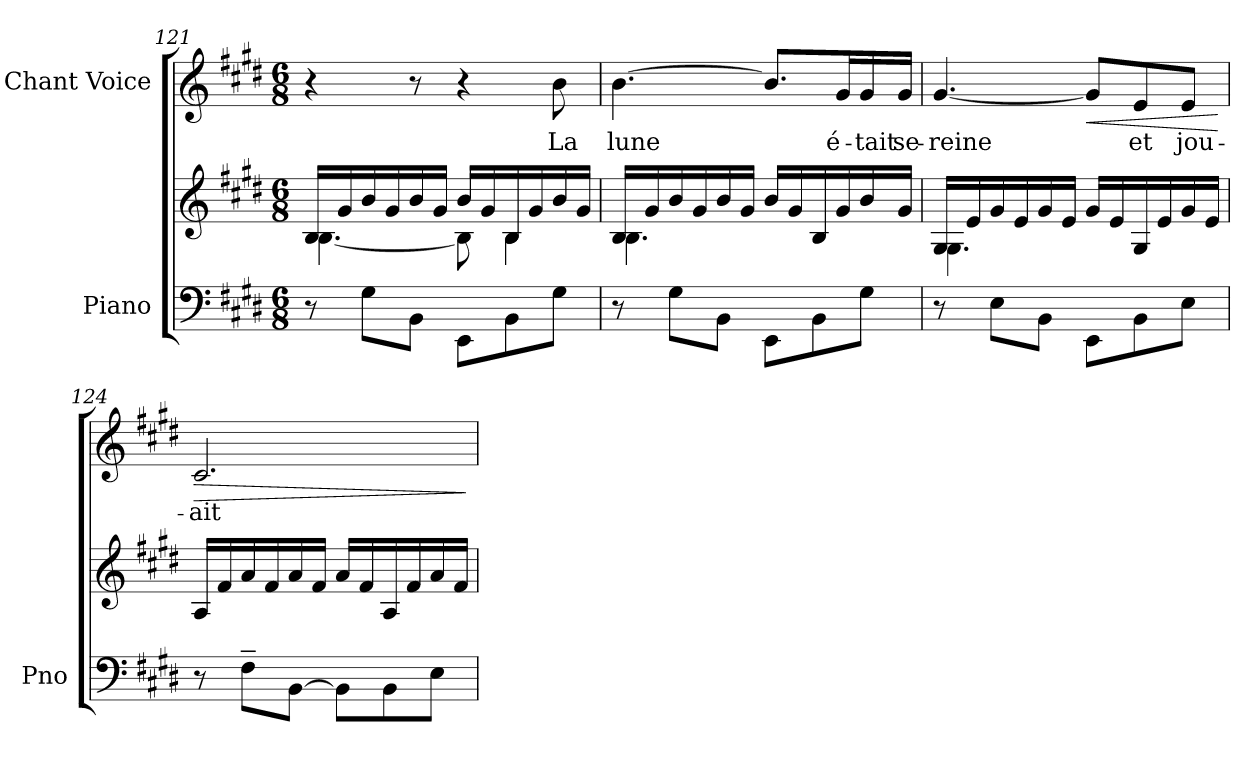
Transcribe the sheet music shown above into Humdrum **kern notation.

**kern	**kern	**kern	**text	**dynam
*part2	*part2	*part1	*part1	*part1
*staff3	*staff2	*staff1	*staff1	*staff1
*I"Piano	*	*I"Chant Voice	*	*
*I'Pno	*	*	*	*
*clefF4	*clefG2	*clefG2	*	*
*k[f#c#g#d#]	*k[f#c#g#d#]	*k[f#c#g#d#]	*	*
*M6/8	*M6/8	*M6/8	*	*
=121	=121	=121	=121	=121
!	!LO:N:head=solid	!	!	!
*	*^	*	*	*
8r	16B/LL	[4.B\	4r	.	.
.	16g#/	.	.	.	.
8G#\L	16b/	.	.	.	.
.	16g#/	.	.	.	.
8BB\J	16b/	.	8r	.	.
.	16g#/JJ	.	.	.	.
8EE\L	16b/LL	8B\]	4r	.	.
.	16g#/	.	.	.	.
8BB\	16B/	4B\	.	.	.
.	16g#/	.	.	.	.
8G#\J	16b/	.	8b\	La	.
.	16g#/JJ	.	.	.	.
=122	=122	=122	=122	=122	=122
!	!LO:N:head=solid	!	!	!	!
8r	16B/LL	4.B\	[4.b\	lune	.
.	16g#/	.	.	.	.
8G#\L	16b/	.	.	.	.
.	16g#/	.	.	.	.
8BB\J	16b/	.	.	.	.
.	16g#/JJ	.	.	.	.
8EE\L	16b/LL	4.ryy	8.b/L]	.	.
.	16g#/	.	.	.	.
8BB\	16B/	.	.	.	.
.	16g#/	.	16g#/L	é-	.
8G#\J	16b/	.	16g#/	-tait	.
.	16g#/JJ	.	16g#/JJ	se-	.
=123	=123	=123	=123	=123	=123
!	!LO:N:head=solid	!	!	!	!
8r	16G#/LL	4.G#\	[4.g#/	-reine	.
.	16e/	.	.	.	.
8E\L	16g#/	.	.	.	.
.	16e/	.	.	.	.
8BB\J	16g#/	.	.	.	.
.	16e/JJ	.	.	.	.
!	!	!	!	!	!LO:HP:b
8EE\L	16g#/LL	4.ryy	8g#/L]	.	<
.	16e/	.	.	.	.
8BB\	16G#/	.	8e/	et	.
.	16e/	.	.	.	.
8E\J	16g#/	.	8e/J	jou-	.
.	16e/JJ	.	.	.	.
*	*v	*v	*	*	*
.	.	.	.	[
=124	=124	=124	=124	=124
!	!	!	!	!LO:HP:b
8r	16A/LL	2.c#/	-ait	>
.	16f#/	.	.	.
8F#~\L	16a/	.	.	.
.	16f#/	.	.	.
[8BB\J	16a/	.	.	.
.	16f#/JJ	.	.	.
8BB\L]	16a/LL	.	.	.
.	16f#/	.	.	.
8BB\	16A/	.	.	.
.	16f#/	.	.	.
8E\J	16a/	.	.	.
.	16f#/JJ	.	.	.
.	.	.	.	]
=	=	=	=	=
*-	*-	*-	*-	*-
